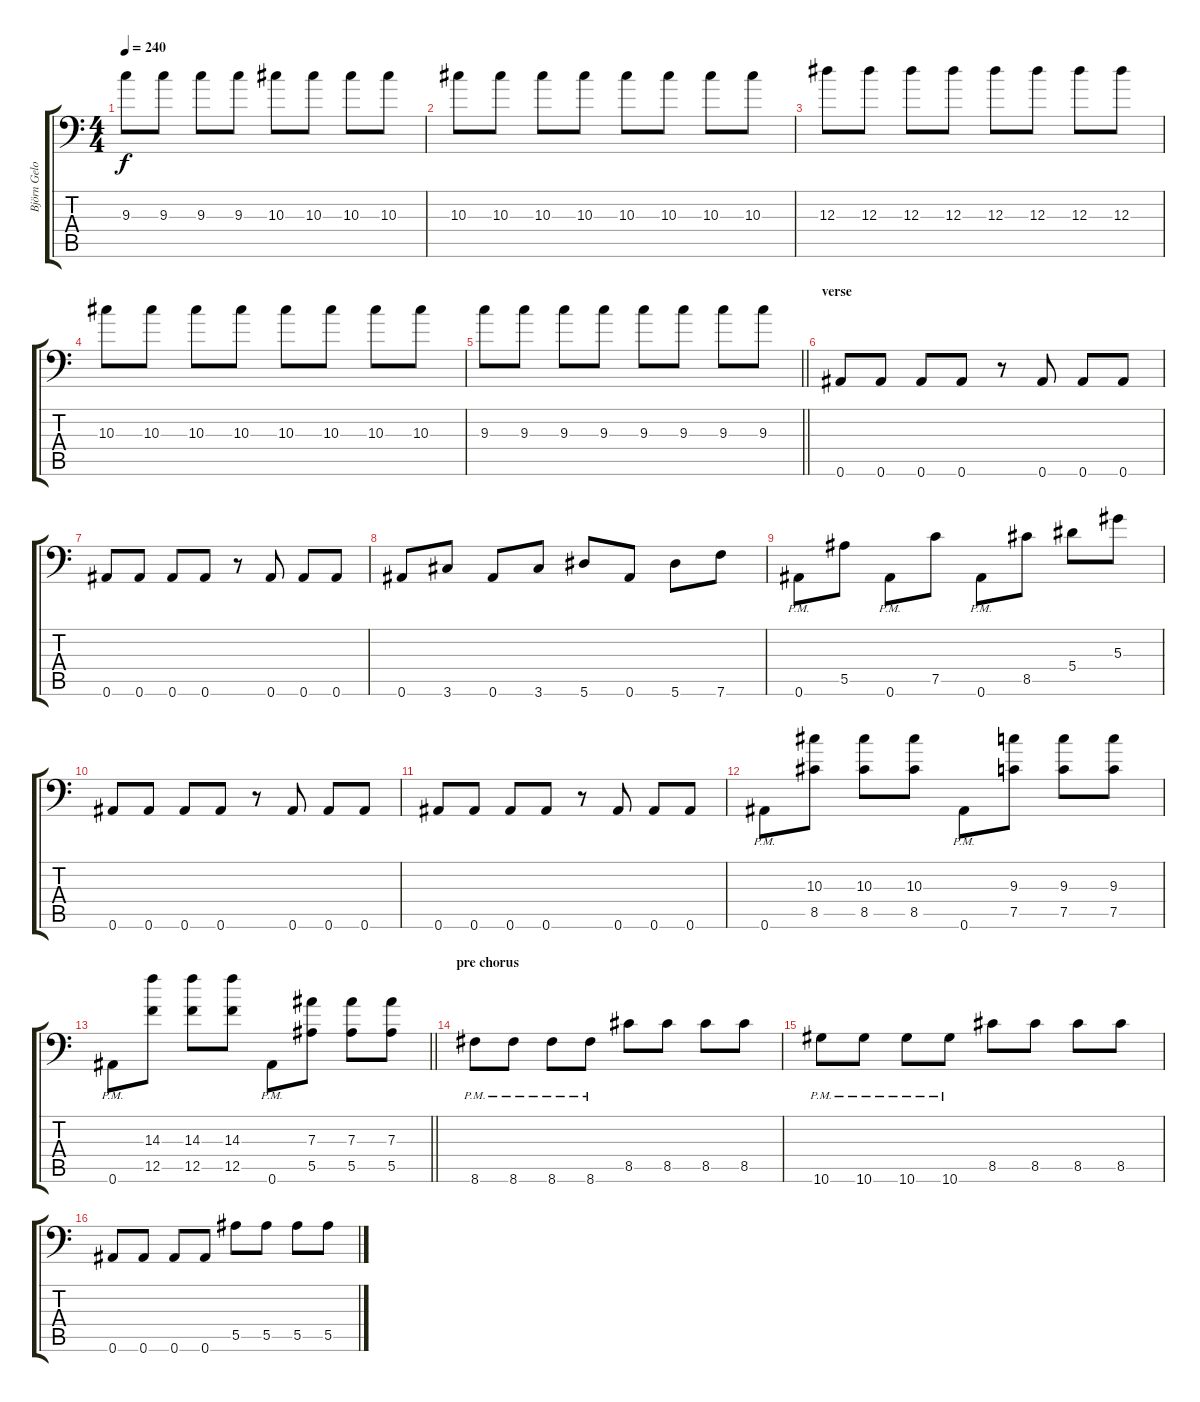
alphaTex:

\track ("Björn Gelotte" "Björn Gelo") {instrument distortionguitar}
\staff {score tabs}
\tuning (C4 G3 Eb3 Bb2 F2 Bb1) {hide}
\ts (4 4)
\tempo 240
\clef f4
\ks c
9.3.8{dy f} 9.3.8 9.3.8 9.3.8 10.3.8 10.3.8 10.3.8 10.3.8 |
10.3.8 10.3.8 10.3.8 10.3.8 10.3.8 10.3.8 10.3.8 10.3.8 |
12.3.8 12.3.8 12.3.8 12.3.8 12.3.8 12.3.8 12.3.8 12.3.8 |
10.3.8 10.3.8 10.3.8 10.3.8 10.3.8 10.3.8 10.3.8 10.3.8 |
\barLineRight lightlight
9.3.8 9.3.8 9.3.8 9.3.8 9.3.8 9.3.8 9.3.8 9.3.8 |
\section ("" "verse")
0.6.8{balance 0} 0.6.8 0.6.8 0.6.8 r.8 0.6.8 0.6.8 0.6.8 |
0.6.8 0.6.8 0.6.8 0.6.8 r.8 0.6.8 0.6.8 0.6.8 |
0.6.8 3.6.8 0.6.8 3.6.8 5.6.8 0.6.8 5.6.8 7.6.8 |
0.6{pm}.8 5.5.8 0.6{pm}.8 7.5.8 0.6{pm}.8 8.5.8 5.4.8 5.3.8 |
0.6.8 0.6.8 0.6.8 0.6.8 r.8 0.6.8 0.6.8 0.6.8 |
0.6.8 0.6.8 0.6.8 0.6.8 r.8 0.6.8 0.6.8 0.6.8 |
0.6{pm}.8 (10.3 8.5).8 (10.3 8.5).8 (10.3 8.5).8 0.6{pm}.8 (9.3 7.5).8 (9.3 7.5).8 (9.3 7.5).8 |
\barLineRight lightlight
0.6{pm}.8 (14.3 12.5).8 (14.3 12.5).8 (14.3 12.5).8 0.6{pm}.8 (7.3 5.5).8 (7.3 5.5).8 (7.3 5.5).8 |
\section ("" "pre chorus")
8.6{pm}.8 8.6{pm}.8 8.6{pm}.8 8.6{pm}.8 8.5.8 8.5.8 8.5.8 8.5.8 |
10.6{pm}.8 10.6{pm}.8 10.6{pm}.8 10.6{pm}.8 8.5.8 8.5.8 8.5.8 8.5.8 |
0.6.8 0.6.8 0.6.8 0.6.8 5.5.8 5.5.8 5.5.8 5.5.8
